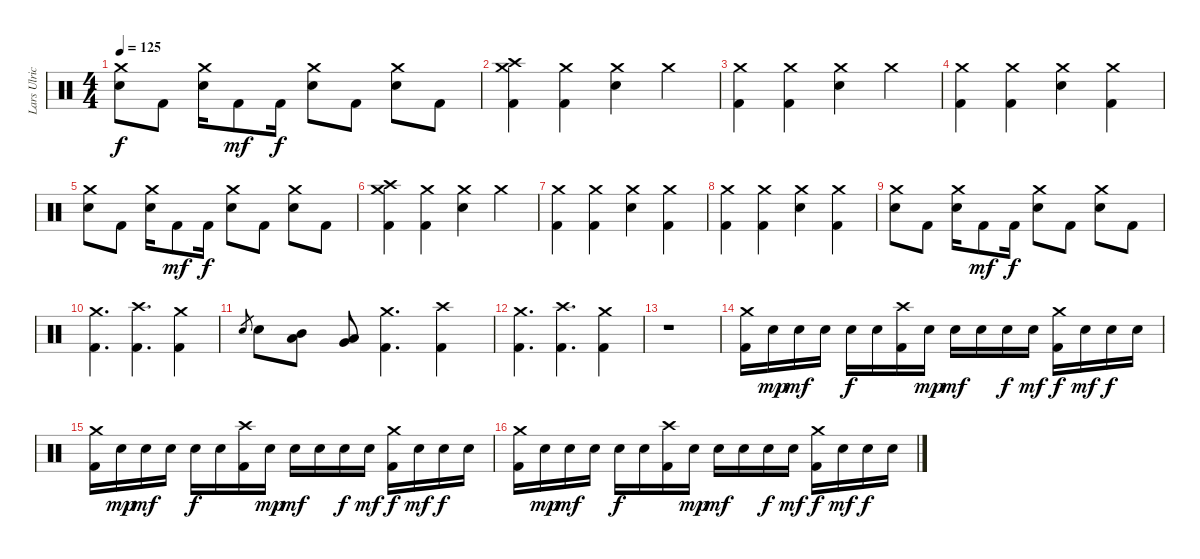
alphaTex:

\track ("Lars Ulrich" "Lars Ulric") {instrument percussion}
\staff {score}
\articulation defaults
\ts (4 4)
\tempo 125
\clef neutral
\ks c
("Crash medium (hit)" "Electric Snare (hit)").8{dy f} "Kick (hit) 2".8 ("Crash medium (hit)" "Electric Snare (hit)").16 "Kick (hit) 2".8{dy mf} "Kick (hit) 2".16{dy f} ("Crash medium (hit)" "Electric Snare (hit)").8 "Kick (hit) 2".8 ("Crash medium (hit)" "Electric Snare (hit)").8 "Kick (hit) 2".8 |
("Crash medium (hit)" "Crash high (hit)" "Kick (hit) 2").4 ("Crash medium (hit)" "Kick (hit) 2").4 ("Crash medium (hit)" "Electric Snare (hit)").4 "Crash medium (hit)".4 |
("Crash medium (hit)" "Kick (hit) 2").4 ("Crash medium (hit)" "Kick (hit) 2").4 ("Crash medium (hit)" "Electric Snare (hit)").4 "Crash medium (hit)".4 |
("Crash medium (hit)" "Kick (hit) 2").4 ("Crash medium (hit)" "Kick (hit) 2").4 ("Crash medium (hit)" "Electric Snare (hit)").4 ("Crash medium (hit)" "Kick (hit) 2").4 |
("Crash medium (hit)" "Electric Snare (hit)").8 "Kick (hit) 2".8 ("Crash medium (hit)" "Electric Snare (hit)").16 "Kick (hit) 2".8{dy mf} "Kick (hit) 2".16{dy f} ("Crash medium (hit)" "Electric Snare (hit)").8 "Kick (hit) 2".8 ("Crash medium (hit)" "Electric Snare (hit)").8 "Kick (hit) 2".8 |
("Crash medium (hit)" "Crash high (hit)" "Kick (hit) 2").4 ("Crash medium (hit)" "Kick (hit) 2").4 ("Crash medium (hit)" "Electric Snare (hit)").4 "Crash medium (hit)".4 |
("Crash medium (hit)" "Kick (hit) 2").4 ("Crash medium (hit)" "Kick (hit) 2").4 ("Crash medium (hit)" "Electric Snare (hit)").4 ("Crash medium (hit)" "Kick (hit) 2").4 |
("Crash medium (hit)" "Kick (hit) 2").4 ("Crash medium (hit)" "Kick (hit) 2").4 ("Crash medium (hit)" "Electric Snare (hit)").4 ("Crash medium (hit)" "Kick (hit) 2").4 |
("Crash medium (hit)" "Electric Snare (hit)").8 "Kick (hit) 2".8 ("Crash medium (hit)" "Electric Snare (hit)").16 "Kick (hit) 2".8{dy mf} "Kick (hit) 2".16{dy f} ("Crash medium (hit)" "Electric Snare (hit)").8 "Kick (hit) 2".8 ("Crash medium (hit)" "Electric Snare (hit)").8 "Kick (hit) 2".8 |
("Crash medium (hit)" "Kick (hit) 2").4{d} ("Crash high (hit)" "Kick (hit) 2").4{d} ("Crash medium (hit)" "Kick (hit) 2").4 |
"Electric Snare (hit)".8{gr} "Electric Snare (hit)".8 ("Mid Tom (hit)" "Low Tom (hit)").8 ("Low Tom (hit)" "Very Low Tom (hit)").8 ("Crash medium (hit)" "Kick (hit) 2").4{d} ("Crash high (hit)" "Kick (hit) 2").4 |
("Crash medium (hit)" "Kick (hit) 2").4{d} ("Crash high (hit)" "Kick (hit) 2").4{d} ("Crash medium (hit)" "Kick (hit) 2").4 |
r.1 |
("Crash medium (hit)" "Kick (hit) 2").16 "Electric Snare (hit)".16{dy mp} "Electric Snare (hit)".16{dy mf} "Electric Snare (hit)".16 "Electric Snare (hit)".16{dy f} "Electric Snare (hit)".16 ("Crash high (hit)" "Kick (hit) 2").16 "Electric Snare (hit)".16{dy mp} "Electric Snare (hit)".16{dy mf} "Electric Snare (hit)".16 "Electric Snare (hit)".16{dy f} "Electric Snare (hit)".16{dy mf} ("Crash medium (hit)" "Kick (hit) 2").16{dy f} "Electric Snare (hit)".16{dy mf} "Electric Snare (hit)".16{dy f} "Electric Snare (hit)".16 |
("Crash medium (hit)" "Kick (hit) 2").16 "Electric Snare (hit)".16{dy mp} "Electric Snare (hit)".16{dy mf} "Electric Snare (hit)".16 "Electric Snare (hit)".16{dy f} "Electric Snare (hit)".16 ("Crash high (hit)" "Kick (hit) 2").16 "Electric Snare (hit)".16{dy mp} "Electric Snare (hit)".16{dy mf} "Electric Snare (hit)".16 "Electric Snare (hit)".16{dy f} "Electric Snare (hit)".16{dy mf} ("Crash medium (hit)" "Kick (hit) 2").16{dy f} "Electric Snare (hit)".16{dy mf} "Electric Snare (hit)".16{dy f} "Electric Snare (hit)".16 |
("Crash medium (hit)" "Kick (hit) 2").16 "Electric Snare (hit)".16{dy mp} "Electric Snare (hit)".16{dy mf} "Electric Snare (hit)".16 "Electric Snare (hit)".16{dy f} "Electric Snare (hit)".16 ("Crash high (hit)" "Kick (hit) 2").16 "Electric Snare (hit)".16{dy mp} "Electric Snare (hit)".16{dy mf} "Electric Snare (hit)".16 "Electric Snare (hit)".16{dy f} "Electric Snare (hit)".16{dy mf} ("Crash medium (hit)" "Kick (hit) 2").16{dy f} "Electric Snare (hit)".16{dy mf} "Electric Snare (hit)".16{dy f} "Electric Snare (hit)".16
